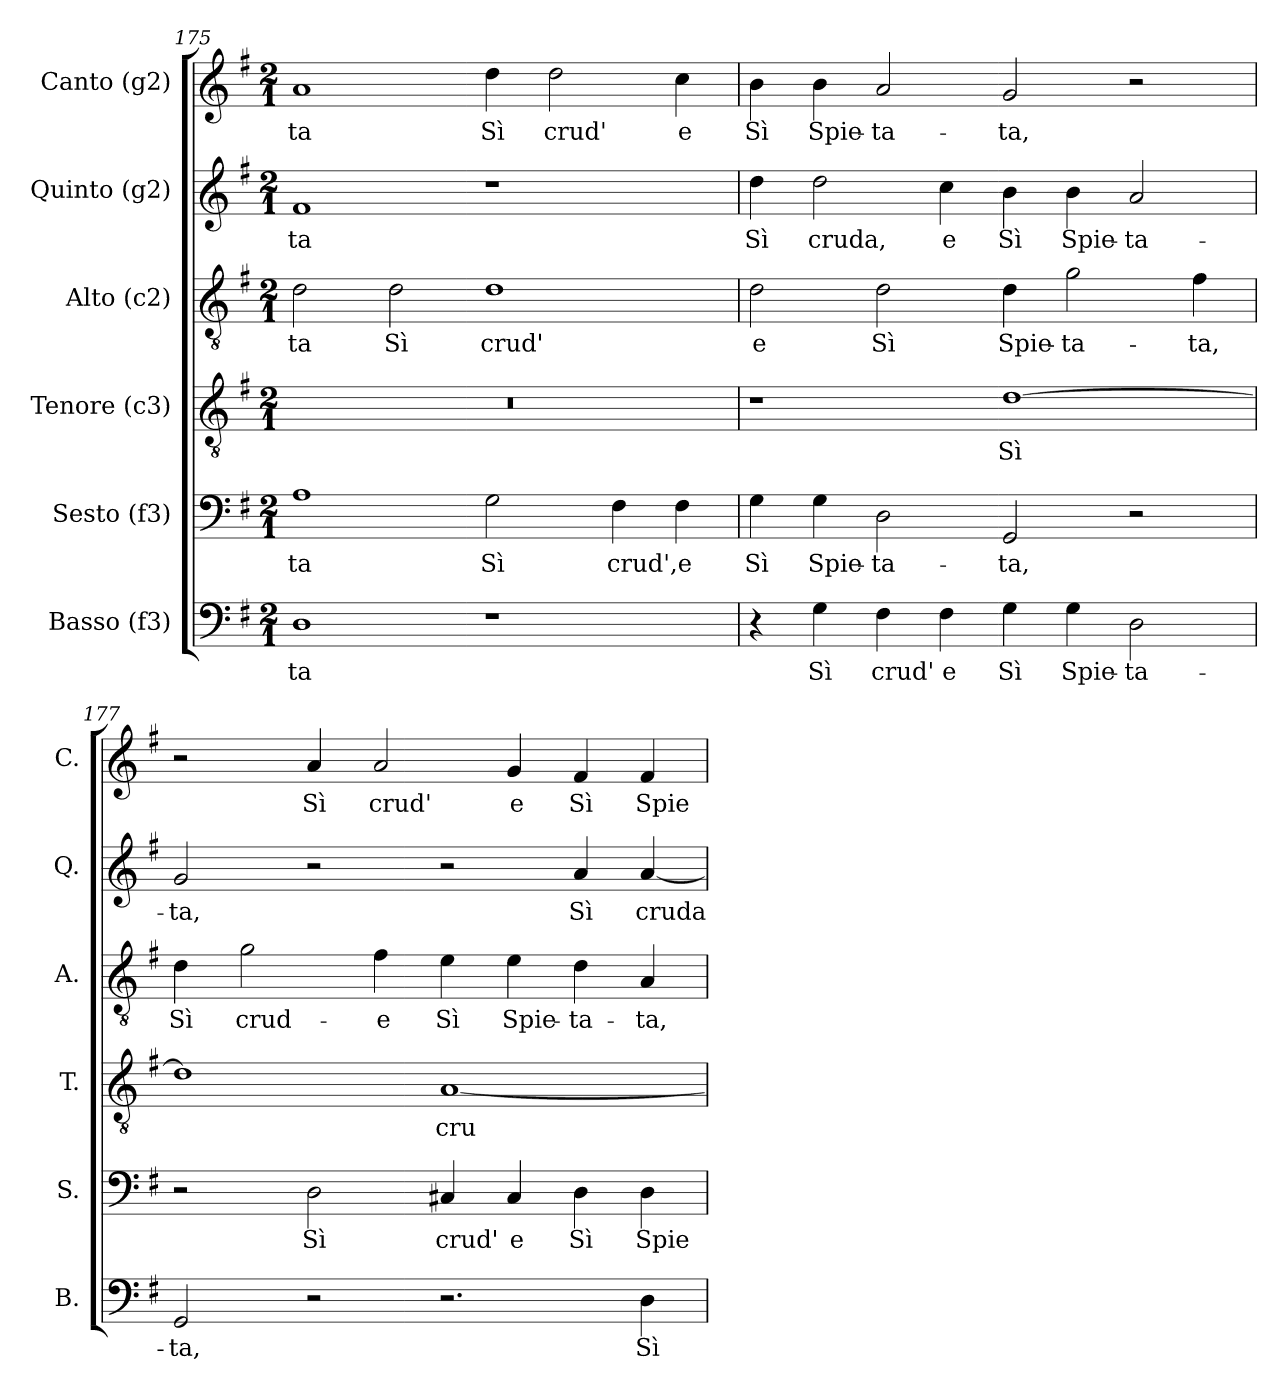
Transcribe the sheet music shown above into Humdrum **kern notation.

**kern	**text	**kern	**text	**kern	**text	**kern	**text	**kern	**text	**kern	**text
*part6	*part6	*part5	*part5	*part4	*part4	*part3	*part3	*part2	*part2	*part1	*part1
*staff6	*staff6	*staff5	*staff5	*staff4	*staff4	*staff3	*staff3	*staff2	*staff2	*staff1	*staff1
*I"Basso (f3)	*	*I"Sesto (f3)	*	*I"Tenore (c3)	*	*I"Alto (c2)	*	*I"Quinto (g2)	*	*I"Canto (g2)	*
*I'B.	*	*I'S.	*	*I'T.	*	*I'A.	*	*I'Q.	*	*I'C.	*
*clefF4	*	*clefF4	*	*clefGv2	*	*clefGv2	*	*clefG2	*	*clefG2	*
*k[f#]	*	*k[f#]	*	*k[f#]	*	*k[f#]	*	*k[f#]	*	*k[f#]	*
*G:	*	*G:	*	*G:	*	*G:	*	*G:	*	*G:	*
*M2/1	*	*M2/1	*	*M2/1	*	*M2/1	*	*M2/1	*	*M2/1	*
=175	=175	=175	=175	=175	=175	=175	=175	=175	=175	=175	=175
!	!LO:LY:b:cj	!	!LO:LY:b:cj	!	!	!	!LO:LY:b:cj	!	!LO:LY:b:cj	!	!LO:LY:b:cj
1D	-ta	1A	-ta	0r	.	2d\	-ta	1f#	-ta	1a	-ta
!	!	!	!	!	!	!	!LO:LY:b:cj	!	!	!	!
.	.	.	.	.	.	2d\	Sì	.	.	.	.
!	!	!	!LO:LY:b:cj	!	!	!	!LO:LY:b:cj	!	!	!	!LO:LY:b:cj
1r	.	2G\	Sì	.	.	1d	crud'	1r	.	4dd\	Sì
!	!	!	!	!	!	!	!	!	!	!	!LO:LY:b:cj
.	.	.	.	.	.	.	.	.	.	2dd\	crud'
!	!	!	!LO:LY:b:cj	!	!	!	!	!	!	!	!
.	.	4F#\	crud',e	.	.	.	.	.	.	.	.
!	!	!	!	!	!	!	!	!	!	!	!LO:LY:b:cj
.	.	4F#\	.	.	.	.	.	.	.	4cc\	e
!!LO:LB:g=z
=176	=176	=176	=176	=176	=176	=176	=176	=176	=176	=176	=176
!	!	!	!LO:LY:b:cj	!	!	!	!LO:LY:b:cj	!	!LO:LY:b:cj	!	!LO:LY:b:cj
4r	.	4G\	Sì	1r	.	2d\	e	4dd\	Sì	4b\	Sì
!	!LO:LY:b:cj	!	!LO:LY:b:cj	!	!	!	!	!	!LO:LY:b:cj	!	!LO:LY:b:cj
4G\	Sì	4G\	Spie-	.	.	.	.	2dd\	cruda,	4b\	Spie-
!	!LO:LY:b:cj	!	!LO:LY:b:rj	!	!	!	!LO:LY:b:cj	!	!	!	!LO:LY:b:rj
4F#\	crud'	2D\	-ta-	.	.	2d\	Sì	.	.	2a/	-ta-
!	!LO:LY:b:cj	!	!	!	!	!	!	!	!LO:LY:b:cj	!	!
4F#\	e	.	.	.	.	.	.	4cc\	e	.	.
!	!LO:LY:b:cj	!	!LO:LY:b:cj	!	!LO:LY:b:cj	!	!LO:LY:b:cj	!	!LO:LY:b:cj	!	!LO:LY:b:cj
4G\	Sì	2GG/	-ta,	[>1d	Sì	4d\	Spie-	4b\	Sì	2g/	-ta,
!	!LO:LY:b:cj	!	!	!	!	!	!LO:LY:b:rj	!	!LO:LY:b:cj	!	!
4G\	Spie-	.	.	.	.	2g\	-ta-	4b\	Spie-	.	.
!	!LO:LY:b:rj	!	!	!	!	!	!	!	!LO:LY:b:rj	!	!
2D\	-ta-	2r	.	.	.	.	.	2a/	-ta-	2r	.
!	!	!	!	!	!	!	!LO:LY:b:cj	!	!	!	!
.	.	.	.	.	.	4f#\	-ta,	.	.	.	.
=177	=177	=177	=177	=177	=177	=177	=177	=177	=177	=177	=177
!	!LO:LY:b:cj	!	!	!	!	!	!LO:LY:b:cj	!	!LO:LY:b:cj	!	!
2GG/	-ta,	2r	.	1d]	.	4d\	Sì	2g/	-ta,	2r	.
!	!	!	!	!	!	!	!LO:LY:b:cj	!	!	!	!
.	.	.	.	.	.	2g\	crud-	.	.	.	.
!	!	!	!LO:LY:b:cj	!	!	!	!	!	!	!	!LO:LY:b:cj
2r	.	2D\	Sì	.	.	.	.	2r	.	4a/	Sì
!	!	!	!	!	!	!	!LO:LY:b:cj	!	!	!	!LO:LY:b:cj
.	.	.	.	.	.	4f#\	-e	.	.	2a/	crud'
!	!	!	!LO:LY:b:cj	!	!LO:LY:b:cj	!	!LO:LY:b:cj	!	!	!	!
2.r	.	4C#X/	crud'	[<1A	cru-	4e\	Sì	2r	.	.	.
!	!	!	!LO:LY:b:cj	!	!	!	!LO:LY:b:cj	!	!	!	!LO:LY:b:cj
.	.	4C#/	e	.	.	4e\	Spie-	.	.	4g/	e
!	!	!	!LO:LY:b:cj	!	!	!	!LO:LY:b:cj	!	!LO:LY:b:cj	!	!LO:LY:b:cj
.	.	4D\	Sì	.	.	4d\	-ta-	4a/	Sì	4f#/	Sì
!	!LO:LY:b:cj	!	!LO:LY:b:cj	!	!	!	!LO:LY:b:cj	!	!LO:LY:b	!	!LO:LY:b:cj
4D\	Sì	4D\	Spie-	.	.	4A/	-ta,	[<4a/	cruda	4f#/	Spie-
=	=	=	=	=	=	=	=	=	=	=	=
*-	*-	*-	*-	*-	*-	*-	*-	*-	*-	*-	*-
